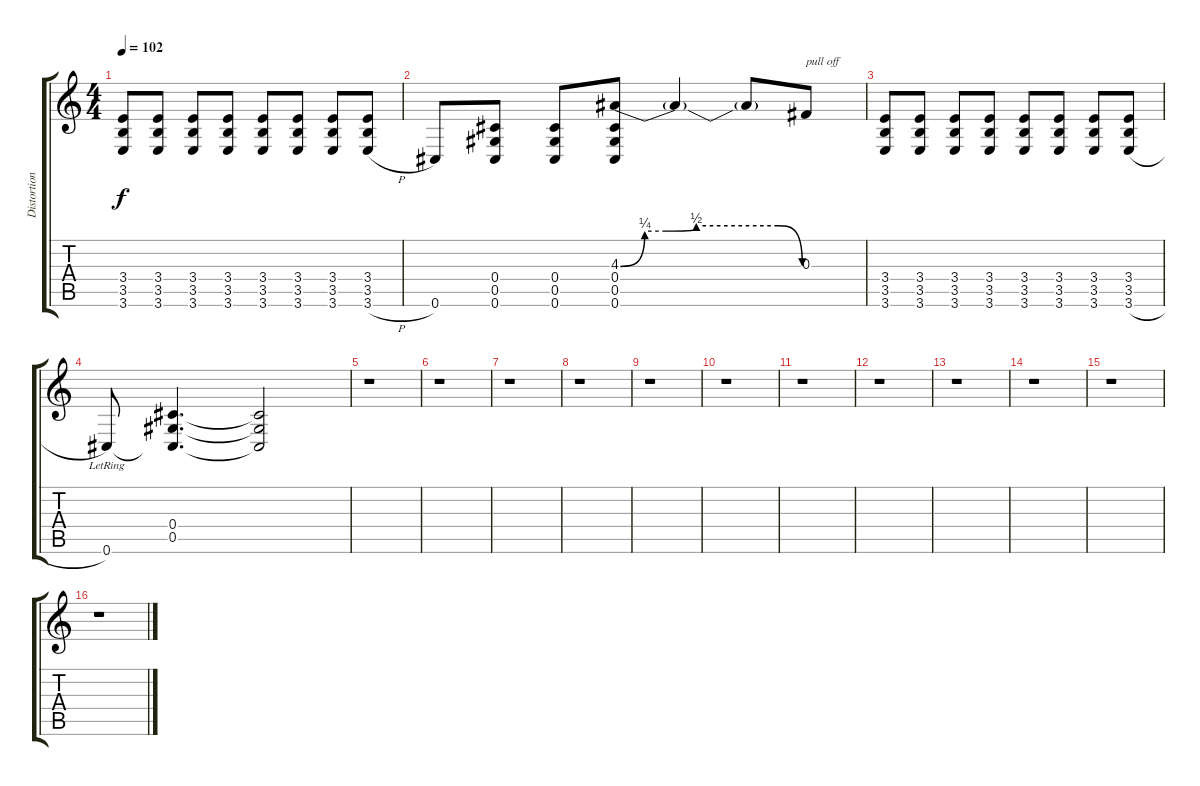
\track ("Distortion" "Distortion") {instrument distortionguitar}
\staff {score tabs}
\tuning (Eb4 Bb3 Gb3 Db3 Ab2 Db2) {hide}
\ts (4 4)
\tempo 102
\clef g2
\ks c
(3.4 3.5 3.6).8{dy f} (3.4 3.5 3.6).8 (3.4 3.5 3.6).8 (3.4 3.5 3.6).8 (3.4 3.5 3.6).8 (3.4 3.5 3.6).8 (3.4 3.5 3.6).8 (3.4 3.5 3.6{h}).8 |
0.6.8 (0.4 0.5 0.6).8 (0.4 0.5 0.6).8 (4.3{be (custom 0 0 8 1 15 1 25 2 52 2 60 0)} 0.4 0.5 0.6).8 4.3{t}.4 4.3{t}.8 0.3.8{txt "pull off"} |
(3.4 3.5 3.6).8 (3.4 3.5 3.6).8 (3.4 3.5 3.6).8 (3.4 3.5 3.6).8 (3.4 3.5 3.6).8 (3.4 3.5 3.6).8 (3.4 3.5 3.6).8 (3.4 3.5 3.6{h}).8 |
0.6{lr}.8 (0.4 0.5 0.6{t}).4{d} (0.4{t} 0.5{t} 0.6{t}).2 |
r.1 |
r.1 |
r.1 |
r.1 |
r.1 |
r.1 |
r.1 |
r.1 |
r.1 |
r.1 |
r.1 |
r.1
